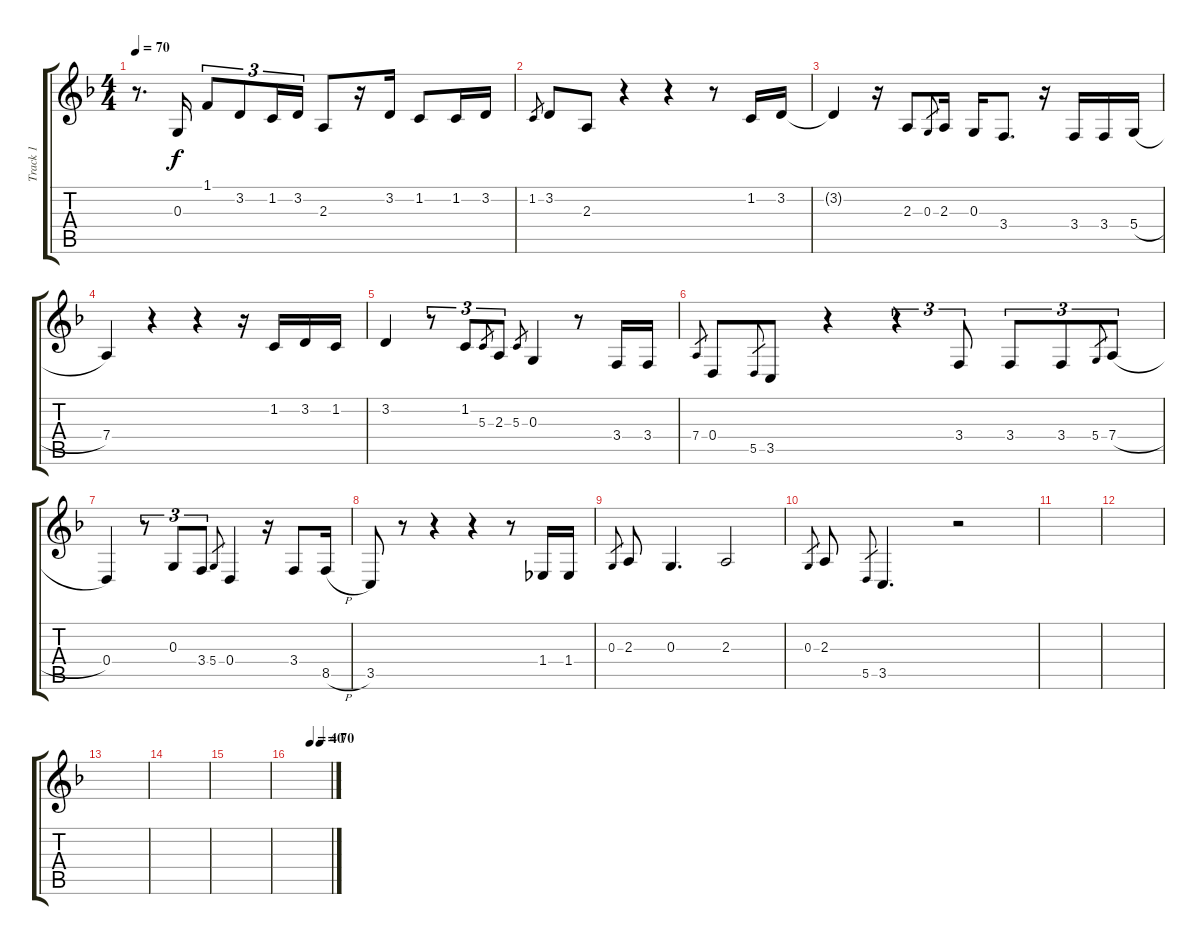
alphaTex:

\track ("Track 1" "Track 1") {instrument tenorsax}
\staff {score tabs}
\tuning (E4 B3 G3 D3 A2 E2) {hide}
\ts (4 4)
\tempo 70
\clef g2
\ks f
r.8{d dy f} 0.3.16 1.1.8{tu (3 2)} 3.2.8{tu (3 2)} 1.2.16{tu (3 2)} 3.2.16{tu (3 2)} 2.3.8 r.16 3.2.16 1.2.8 1.2.16 3.2.16 |
1.2.8{gr} 3.2.8 2.3.8 r.4 r.4 r.8 1.2.16 3.2.16 |
3.2{t}.4 r.16 2.3.8 0.3.8{gr} 2.3.16 0.3.16 3.4.8{d} r.16 3.4.16 3.4.16 5.4{h}.16 |
7.4.4 r.4 r.4 r.16 1.2.16 3.2.16 1.2.16 |
3.2.4 r.8{tu (3 2)} 1.2.8{tu (3 2)} 5.3.8{gr} 2.3.8{tu (3 2)} 5.3.8{gr} 0.3.4 r.8 3.4.16 3.4.16 |
7.4.8{gr} 0.4.8 5.5.8{gr} 3.5.8 r.4 r.4{tu (3 2)} 3.4.8{tu (3 2)} 3.4.8{tu (3 2)} 3.4.8{tu (3 2)} 5.4.8{gr} 7.4{h}.8{tu (3 2)} |
0.4.4 r.8{tu (3 2)} 0.3.8{tu (3 2)} 3.4.8{tu (3 2)} 5.4.8{gr} 0.4.4 r.16 3.4.8 8.5{h}.16 |
3.5.8 r.8 r.4 r.4 r.8 1.4.16 1.4.16 |
0.3.8{gr} 2.3.8 0.3.4{d} 2.3.2 |
0.3.8{gr} 2.3.8 5.5.8{gr} 3.5.4{d} r.2 |
|
|
|
|
|
\tempo (40 0.5)
\tempo (70 0.75)
